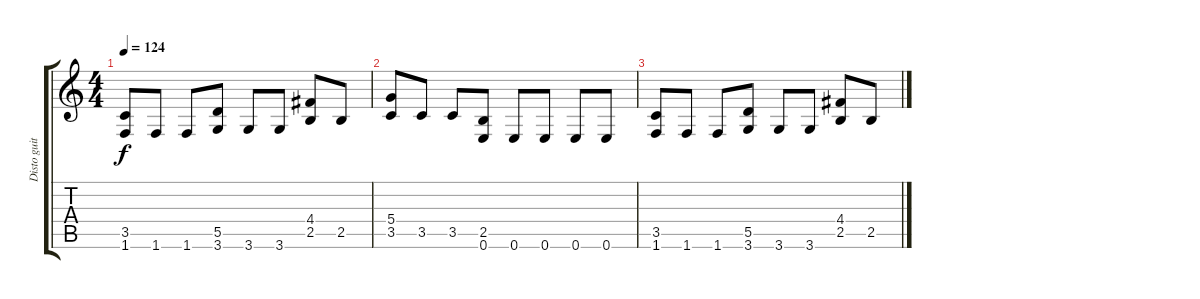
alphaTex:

\track ("Disto guitar" "Disto guit") {instrument distortionguitar}
\staff {score tabs}
\tuning (E4 B3 G3 D3 A2 E2) {hide}
\ts (4 4)
\tempo 124
\clef g2
\ks c
(3.5 1.6).8{dy f volume 6} 1.6.8 1.6.8 (5.5 3.6).8 3.6.8 3.6.8 (4.4 2.5).8 2.5.8 |
(5.4 3.5).8{volume 4} 3.5.8 3.5.8 (2.5 0.6).8 0.6.8 0.6.8 0.6.8 0.6.8 |
(3.5 1.6).8{volume 2} 1.6.8 1.6.8 (5.5 3.6).8 3.6.8 3.6.8 (4.4 2.5).8{volume 0} 2.5.8
